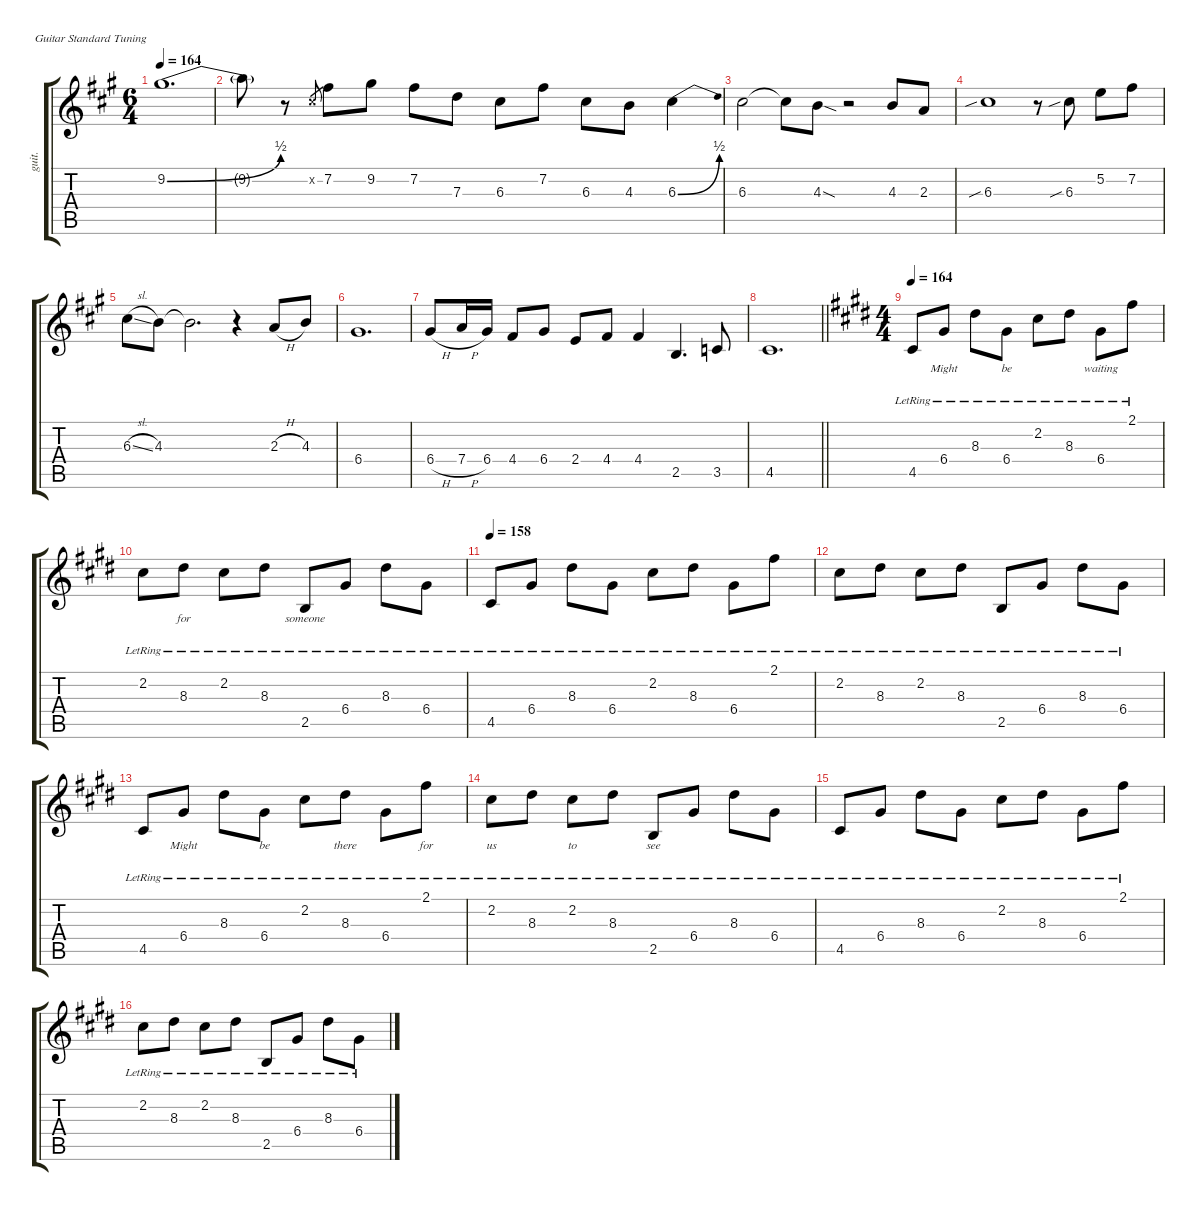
\defaultSystemsLayout 4
\hideDynamics
\bracketExtendMode groupsimilarinstruments
\otherSystemsTrackNameOrientation horizontal
\track ("Guitar 1-hid" "guit.") {defaultSystemsLayout 8 mute instrument electricguitarjazz}
\staff {score tabs}
\tuning (E4 B3 G3 D3 A2 E2)
\ts (6 4)
\tempo 164
\clef g2
\ks f#minor
9.2{be (bend 0 0 60 2) t acc #}.1{d dy f} |
9.2{t}.8 r.8 2.2{x acc #}.8{gr} 7.2{acc #}.8{dy ff} 9.2{acc #}.8 7.2{acc #}.8 7.3{acc forcenatural}.8 6.3{acc #}.8 7.2{acc #}.8 6.3{acc #}.8 4.3{acc forcenatural}.8 6.3{be (bend 0 0 27.599999999999998 2) acc #}.4 |
6.3{acc #}.2 6.3{t acc #}.8 4.3{sod acc forcenatural}.8 r.2 4.3{acc forcenatural}.8 2.3{acc forcenatural}.8 |
6.3{sib acc #}.1 r.8 6.3{sib acc #}.8 5.2{acc forcenatural}.8 7.2{acc #}.8 |
6.3{sl acc #}.8 4.3{acc forcenatural}.8 4.3{t acc forcenatural}.2{d dy f} r.4 2.3{h acc forcenatural}.8{dy ff} 4.3{acc forcenatural}.8 |
6.4{acc #}.1{d} |
6.4{h acc #}.8 7.4{h acc forcenatural}.16 6.4{acc #}.16 4.4{acc #}.8 6.4{acc #}.8 2.4{acc forcenatural}.8 4.4{acc #}.8 4.4{acc #}.4 2.5{acc forcenatural}.4{d} 3.5{acc forcenatural}.8 |
\barLineRight lightlight
4.5{acc #}.1{d} |
\ts (4 4)
\beaming (8 2 2 2 2)
\tempo 164
\ks c#minor
4.5{lr acc #}.8{dy mf instrument acousticguitarsteel} 6.4{lr acc #}.8{lyrics (0 "Might") lyrics (1 "") lyrics (2 "") lyrics (3 "") lyrics (4 "")} 8.3{lr acc #}.8 6.4{lr acc #}.8{lyrics (0 "be") lyrics (1 "") lyrics (2 "") lyrics (3 "") lyrics (4 "")} 2.2{lr acc #}.8 8.3{lr acc #}.8 6.4{lr acc #}.8{lyrics (0 "waiting") lyrics (1 "") lyrics (2 "") lyrics (3 "") lyrics (4 "")} 2.1{lr acc #}.8 |
2.2{lr acc #}.8 8.3{lr acc #}.8{lyrics (0 "for") lyrics (1 "") lyrics (2 "") lyrics (3 "") lyrics (4 "")} 2.2{lr acc #}.8 8.3{lr acc #}.8 2.5{lr acc forcenatural}.8{lyrics (0 "someone") lyrics (1 "") lyrics (2 "") lyrics (3 "") lyrics (4 "")} 6.4{lr acc #}.8 8.3{lr acc #}.8 6.4{lr acc #}.8 |
\tempo 158
4.5{lr acc #}.8 6.4{lr acc #}.8 8.3{lr acc #}.8 6.4{lr acc #}.8 2.2{lr acc #}.8 8.3{lr acc #}.8 6.4{lr acc #}.8 2.1{lr acc #}.8 |
2.2{lr acc #}.8 8.3{lr acc #}.8 2.2{lr acc #}.8 8.3{lr acc #}.8 2.5{lr acc forcenatural}.8 6.4{lr acc #}.8 8.3{lr acc #}.8 6.4{lr acc #}.8 |
4.5{lr acc #}.8 6.4{lr acc #}.8{lyrics (0 "Might") lyrics (1 "") lyrics (2 "") lyrics (3 "") lyrics (4 "")} 8.3{lr acc #}.8 6.4{lr acc #}.8{lyrics (0 "be") lyrics (1 "") lyrics (2 "") lyrics (3 "") lyrics (4 "")} 2.2{lr acc #}.8 8.3{lr acc #}.8{lyrics (0 "there") lyrics (1 "") lyrics (2 "") lyrics (3 "") lyrics (4 "")} 6.4{lr acc #}.8 2.1{lr acc #}.8{lyrics (0 "for") lyrics (1 "") lyrics (2 "") lyrics (3 "") lyrics (4 "")} |
2.2{lr acc #}.8{lyrics (0 "us") lyrics (1 "") lyrics (2 "") lyrics (3 "") lyrics (4 "")} 8.3{lr acc #}.8 2.2{lr acc #}.8{lyrics (0 "to") lyrics (1 "") lyrics (2 "") lyrics (3 "") lyrics (4 "")} 8.3{lr acc #}.8 2.5{lr acc forcenatural}.8{lyrics (0 "see") lyrics (1 "") lyrics (2 "") lyrics (3 "") lyrics (4 "")} 6.4{lr acc #}.8 8.3{lr acc #}.8 6.4{lr acc #}.8 |
4.5{lr acc #}.8 6.4{lr acc #}.8 8.3{lr acc #}.8 6.4{lr acc #}.8 2.2{lr acc #}.8 8.3{lr acc #}.8 6.4{lr acc #}.8 2.1{lr acc #}.8 |
2.2{lr acc #}.8 8.3{lr acc #}.8 2.2{lr acc #}.8 8.3{lr acc #}.8 2.5{lr acc forcenatural}.8 6.4{lr acc #}.8 8.3{lr acc #}.8 6.4{lr acc #}.8
